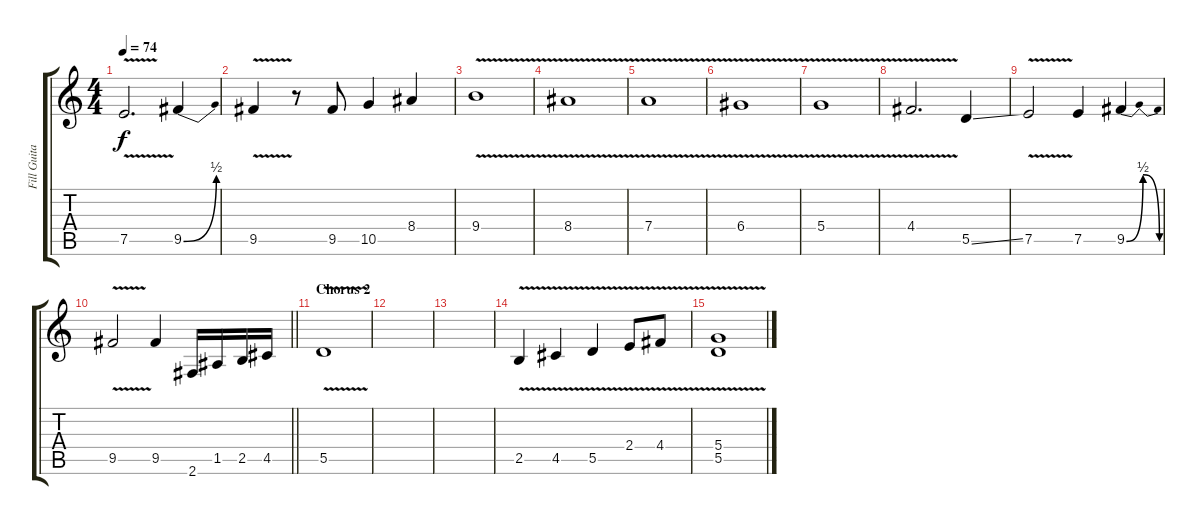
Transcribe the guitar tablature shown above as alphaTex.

\track ("Fill Guitar #2" "Fill Guita") {instrument distortionguitar}
\staff {score tabs}
\tuning (E4 B3 G3 D3 A2 E2) {hide}
\ts (4 4)
\tempo 74
\clef g2
\ks c
7.5{v}.2{d dy f} 9.5{be (bend 0 0 60 2)}.4 |
9.5{v}.4 r.8 9.5.8 10.5.4 8.4.4 |
9.4{v}.1 |
8.4{v}.1 |
7.4{v}.1 |
6.4{v}.1 |
5.4{v}.1 |
4.4{v}.2{d} 5.5{ss}.4 |
7.5{v}.2 7.5.4 9.5{be (bendrelease 0 0 15 2 15 2 60 0)}.4 |
\barLineRight lightlight
9.5{v}.2 9.5.4 2.6.16 1.5.16 2.5.16 4.5.16 |
\section ("" "Chorus 2")
5.5{v}.1 |
|
|
2.5{v}.4 4.5{v}.4 5.5{v}.4 2.4{v}.8 4.4{v}.8 |
(5.4{v} 5.5{v}).1
